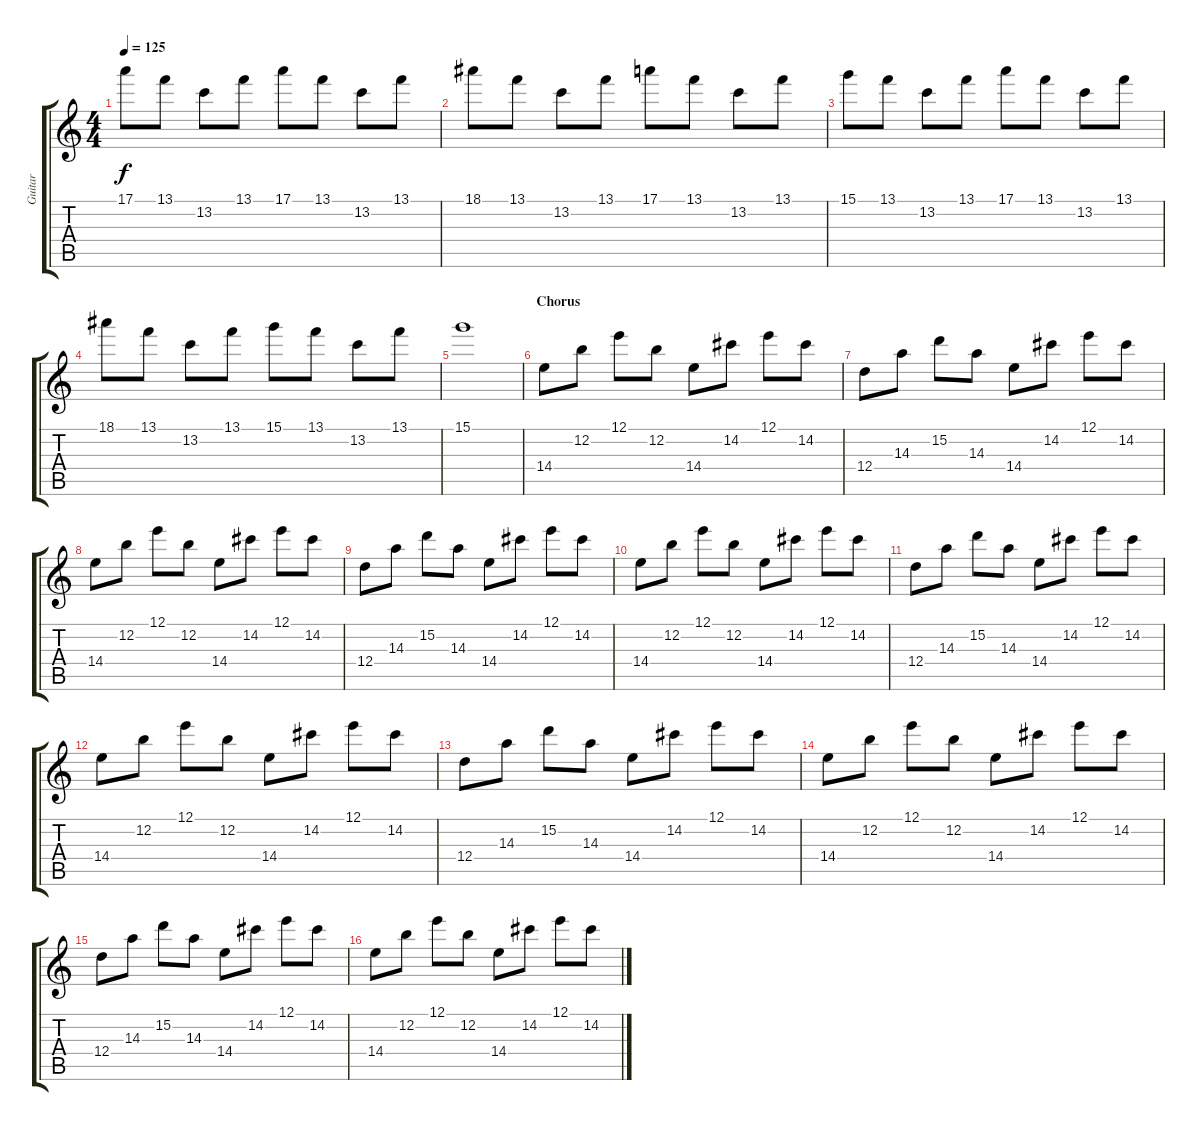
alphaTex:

\track ("Guitar" "Guitar") {instrument electricguitarjazz}
\staff {score tabs}
\tuning (E4 B3 G3 D3 A2 E2) {hide}
\ts (4 4)
\tempo 125
\clef g2
\ks c
17.1.8{dy f} 13.1.8 13.2.8 13.1.8 17.1.8 13.1.8 13.2.8 13.1.8 |
18.1.8 13.1.8 13.2.8 13.1.8 17.1.8 13.1.8 13.2.8 13.1.8 |
15.1.8 13.1.8 13.2.8 13.1.8 17.1.8 13.1.8 13.2.8 13.1.8 |
18.1.8 13.1.8 13.2.8 13.1.8 15.1.8 13.1.8 13.2.8 13.1.8 |
15.1.1 |
\section ("" "Chorus")
14.4.8 12.2.8 12.1.8 12.2.8 14.4.8 14.2.8 12.1.8 14.2.8 |
12.4.8 14.3.8 15.2.8 14.3.8 14.4.8 14.2.8 12.1.8 14.2.8 |
14.4.8 12.2.8 12.1.8 12.2.8 14.4.8 14.2.8 12.1.8 14.2.8 |
12.4.8 14.3.8 15.2.8 14.3.8 14.4.8 14.2.8 12.1.8 14.2.8 |
14.4.8 12.2.8 12.1.8 12.2.8 14.4.8 14.2.8 12.1.8 14.2.8 |
12.4.8 14.3.8 15.2.8 14.3.8 14.4.8 14.2.8 12.1.8 14.2.8 |
14.4.8 12.2.8 12.1.8 12.2.8 14.4.8 14.2.8 12.1.8 14.2.8 |
12.4.8 14.3.8 15.2.8 14.3.8 14.4.8 14.2.8 12.1.8 14.2.8 |
14.4.8 12.2.8 12.1.8 12.2.8 14.4.8 14.2.8 12.1.8 14.2.8 |
12.4.8 14.3.8 15.2.8 14.3.8 14.4.8 14.2.8 12.1.8 14.2.8 |
14.4.8 12.2.8 12.1.8 12.2.8 14.4.8 14.2.8 12.1.8 14.2.8
